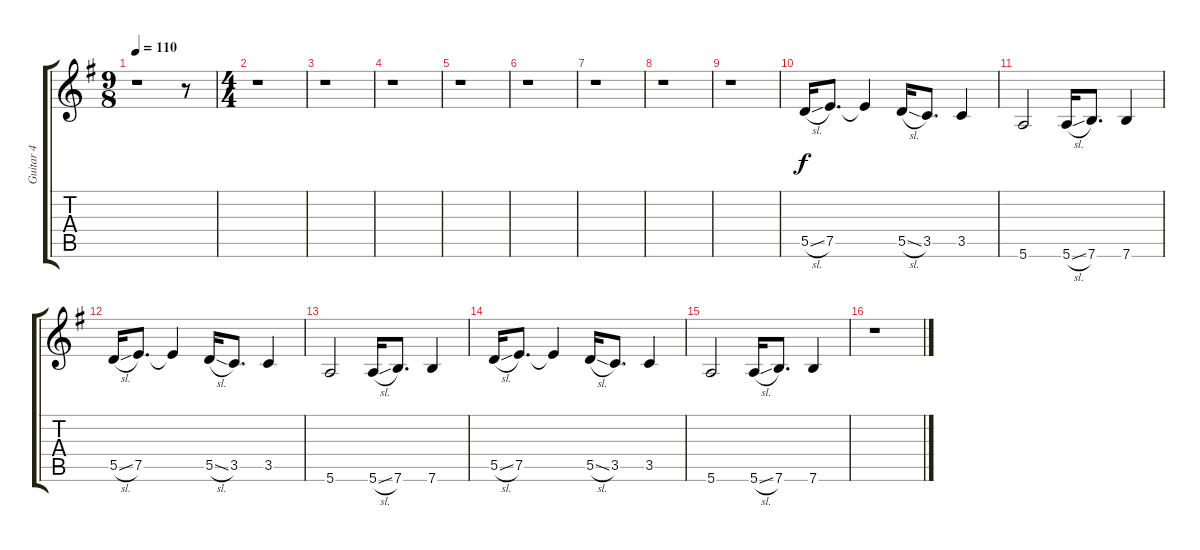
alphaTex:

\track ("Guitar 4" "Guitar 4") {instrument distortionguitar}
\staff {score tabs}
\tuning (E4 B3 G3 D3 A2 E2) {hide}
\ts (9 8)
\tempo 110
\clef g2
\ks g
r.1{dy f} r.8 |
\ts (4 4)
r.1 |
r.1 |
r.1 |
r.1 |
r.1 |
r.1 |
r.1 |
r.1 |
5.5{sl}.16 7.5.8{d} 7.5{t}.4 5.5{sl}.16 3.5.8{d} 3.5.4 |
5.6.2 5.6{sl}.16 7.6.8{d} 7.6.4 |
5.5{sl}.16 7.5.8{d} 7.5{t}.4 5.5{sl}.16 3.5.8{d} 3.5.4 |
5.6.2 5.6{sl}.16 7.6.8{d} 7.6.4 |
5.5{sl}.16 7.5.8{d} 7.5{t}.4 5.5{sl}.16 3.5.8{d} 3.5.4 |
5.6.2 5.6{sl}.16 7.6.8{d} 7.6.4 |
r.1
